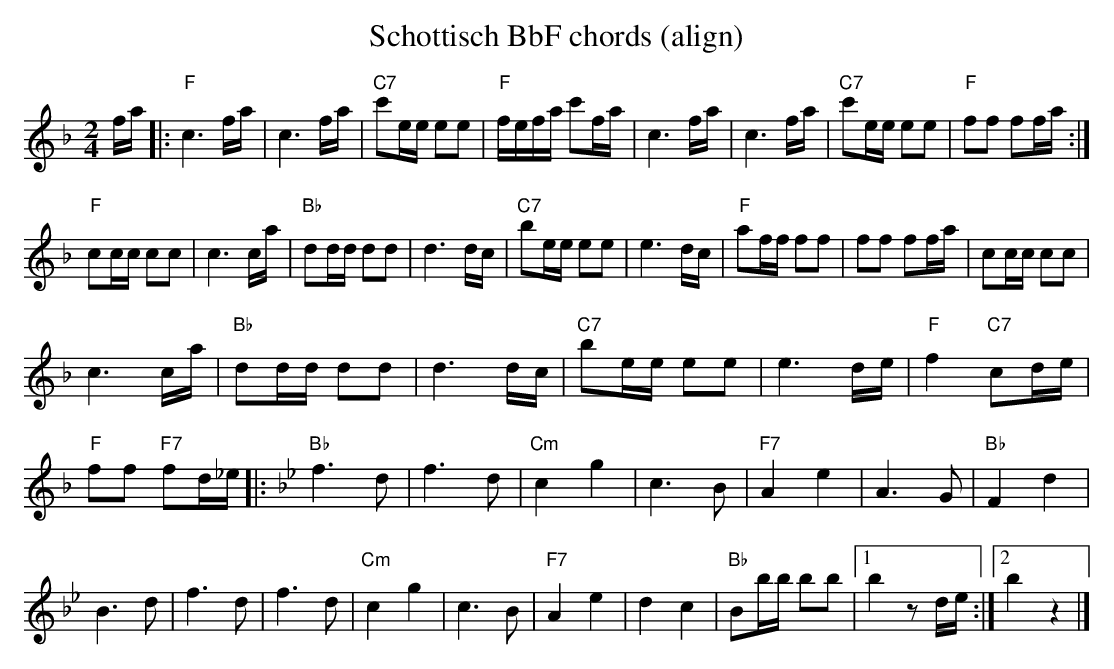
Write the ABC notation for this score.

X:1
T: Schottisch BbF chords (align)
M:2/4
L:1/16
K:F %%MIDI gchordon
fa |: "F"c6fa | c6fa | "C7"c'2ee e2e2 | "F"fefa c'2fa | c6fa | c6fa | \
"C7"c'2ee e2e2 | "F"f2f2 f2fa :|
 "F"c2cc c2c2 | c6ca | "Bb"d2dd d2d2 | d6dc | "C7"b2ee e2e2 | \
e6dc | "F"a2ff f2f2 | f2f2 f2fa | c2cc c2c2 |
 c6 ca | "Bb"d2dd d2d2 | d6dc | \
"C7"b2ee e2e2 |  e6de | "F"f4 "C7"c2de |
 "F"f2f2 "F7"f2d_e |: [K:Bb]  [L:1/4] "Bb"f>d | f>d | "Cm"cg | \
c>B | "F7"Ae | A>G | "Bb"Fd |
 B>d | f>d | f>d | \
"Cm"cg | c>B | "F7"Ae | dc | "Bb"B/b//b// b/b/ |1 b z/d//e// :|2 bz |]
